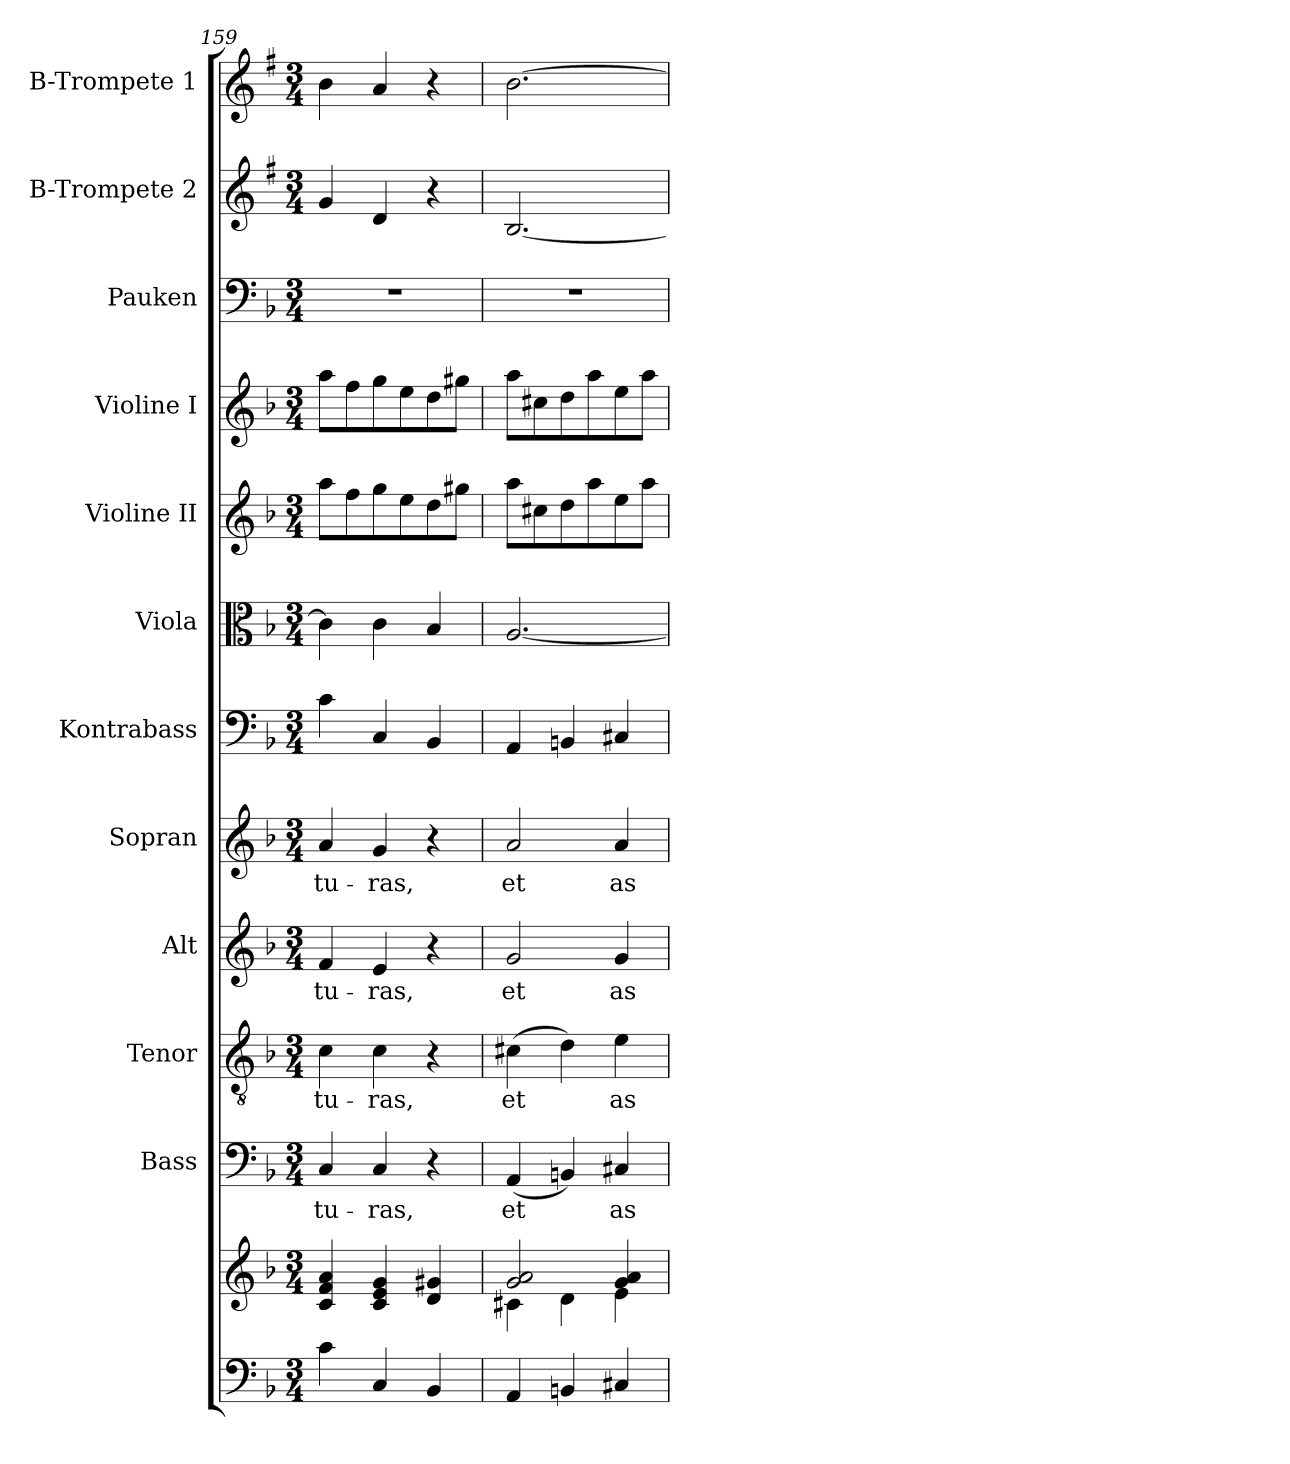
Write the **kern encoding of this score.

**kern	**kern	**kern	**text	**kern	**text	**kern	**text	**kern	**text	**kern	**kern	**kern	**kern	**kern	**kern	**kern
*part12	*part12	*part11	*part11	*part10	*part10	*part9	*part9	*part8	*part8	*part7	*part6	*part5	*part4	*part3	*part2	*part1
*staff13	*staff12	*staff11	*staff11	*staff10	*staff10	*staff9	*staff9	*staff8	*staff8	*staff7	*staff6	*staff5	*staff4	*staff3	*staff2	*staff1
*	*	*I"Bass	*	*I"Tenor	*	*I"Alt	*	*I"Sopran	*	*I"Kontrabass	*I"Viola	*I"Violine II	*I"Violine I	*I"Pauken	*I"B-Trompete 2	*I"B-Trompete 1
*	*	*I'B.	*	*I'T.	*	*I'A.	*	*I'S.	*	*I'Kb.	*I'Vla.	*I'Vl. II	*I'Vl. I	*I'Pk.	*I'B Trp. 2	*I'B Trp. 1
*clefF4	*clefG2	*clefF4	*	*clefGv2	*	*clefG2	*	*clefG2	*	*clefF4	*clefC3	*clefG2	*clefG2	*clefF4	*clefG2	*clefG2
*	*	*	*	*	*	*	*	*	*	*ITrd7c12	*	*	*	*	*ITrd1c2	*ITrd1c2
*k[b-]	*k[b-]	*k[b-]	*	*k[b-]	*	*k[b-]	*	*k[b-]	*	*k[b-]	*k[b-]	*k[b-]	*k[b-]	*k[b-]	*k[b-]	*k[b-]
*F:	*F:	*F:	*	*F:	*	*F:	*	*F:	*	*F:	*F:	*F:	*F:	*F:	*F:	*F:
*M3/4	*M3/4	*M3/4	*	*M3/4	*	*M3/4	*	*M3/4	*	*M3/4	*M3/4	*M3/4	*M3/4	*M3/4	*M3/4	*M3/4
=159	=159	=159	=159	=159	=159	=159	=159	=159	=159	=159	=159	=159	=159	=159	=159	=159
!	!	!	!LO:LY:b	!	!LO:LY:b	!	!LO:LY:b	!	!LO:LY:b	!	!	!	!	!	!	!
4c\	4c/ 4f/ 4a/	4C/	-tu-	4c\	-tu-	4f/	-tu-	4a/	-tu-	4C\	4c\]	8aa\L	8aa\L	2.r	4f/	4a\
.	.	.	.	.	.	.	.	.	.	.	.	8ff\	8ff\	.	.	.
!	!	!	!LO:LY:b	!	!LO:LY:b	!	!LO:LY:b	!	!LO:LY:b	!	!	!	!	!	!	!
4C/	4c/ 4e/ 4g/	4C/	-ras,	4c\	-ras,	4e/	-ras,	4g/	-ras,	4CC/	4c\	8gg\	8gg\	.	4c/	4g/
.	.	.	.	.	.	.	.	.	.	.	.	8ee\	8ee\	.	.	.
4BB-/	4d/ 4g#X/	4r	.	4r	.	4r	.	4r	.	4BBB-/	4B-/	8dd\	8dd\	.	4r	4r
.	.	.	.	.	.	.	.	.	.	.	.	8gg#X\J	8gg#X\J	.	.	.
!!LO:PB:g=z
=160	=160	=160	=160	=160	=160	=160	=160	=160	=160	=160	=160	=160	=160	=160	=160	=160
*	*^	*	*	*	*	*	*	*	*	*	*	*	*	*	*	*
!	!	!	!	!LO:LY:b	!	!LO:LY:b	!	!LO:LY:b	!	!LO:LY:b	!	!	!	!	!	!	!
4AA/	2g/ 2a/	4c#X\	(<4AA/	et	(>4c#X\	et	2g/	et	2a/	et	4AAA/	[2.A/	8aa\L	8aa\L	2.r	[2.A/	[2.a\
.	.	.	.	.	.	.	.	.	.	.	.	.	8cc#X\	8cc#X\	.	.	.
4BBn/	.	4d\	4BBn/)	.	4d\)	.	.	.	.	.	4BBBn/	.	8dd\	8dd\	.	.	.
.	.	.	.	.	.	.	.	.	.	.	.	.	8aa\	8aa\	.	.	.
!	!	!	!	!LO:LY:b	!	!LO:LY:b	!	!LO:LY:b	!	!LO:LY:b	!	!	!	!	!	!	!
4C#X/	4g/ 4a/	4e\	4C#X/	as-	4e\	as-	4g/	as-	4a/	as-	4CC#X/	.	8ee\	8ee\	.	.	.
.	.	.	.	.	.	.	.	.	.	.	.	.	8aa\J	8aa\J	.	.	.
*	*v	*v	*	*	*	*	*	*	*	*	*	*	*	*	*	*	*
=	=	=	=	=	=	=	=	=	=	=	=	=	=	=	=	=
*-	*-	*-	*-	*-	*-	*-	*-	*-	*-	*-	*-	*-	*-	*-	*-	*-
